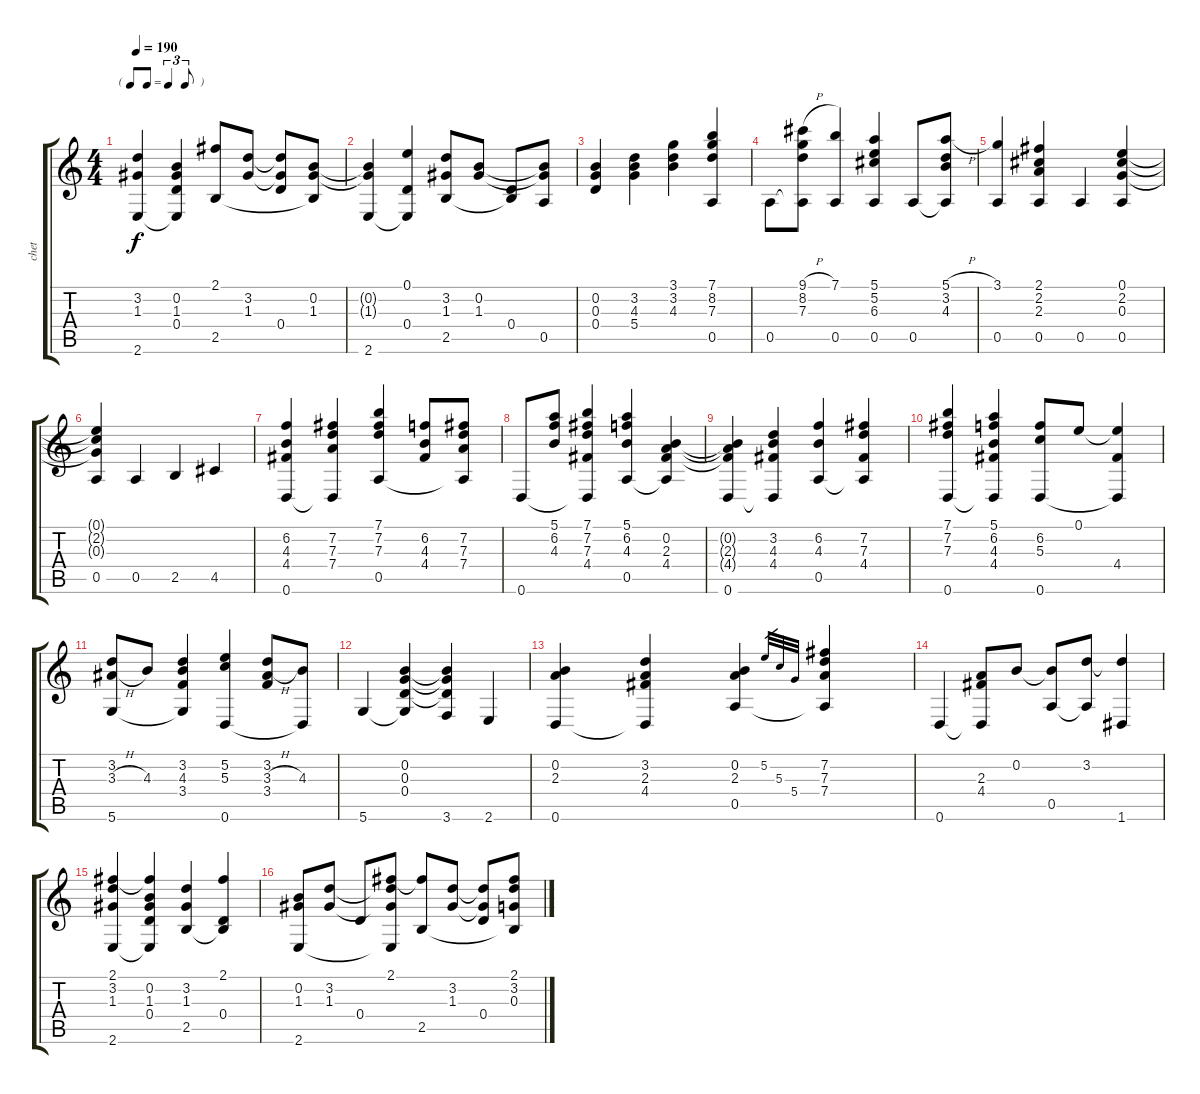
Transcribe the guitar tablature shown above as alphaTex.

\track ("chet" "chet") {instrument acousticguitarnylon}
\staff {score tabs}
\tuning (E4 B3 G3 D3 A2 D2) {hide}
\ts (4 4)
\tf triplet8th
\tempo 190
\clef g2
\ks c
(3.2 1.3 2.6).4{dy f} (0.2 1.3 0.4 2.6{t}).4 (2.1 2.5).8 (3.2 1.3).8 (3.2{t} 1.3{t} 0.4).8 (0.2 1.3 2.5{t}).8 |
(0.2{t} 1.3{t} 2.6).4 (0.1 0.4 2.6{t}).4 (3.2 1.3 2.5).8 (0.2 1.3).8 (0.4 2.5{t}).8 (0.2{t} 1.3{t} 0.5).8 |
(0.2 0.3 0.4).4 (3.2 4.3 5.4).4 (3.1 3.2 4.3).4 (7.1 8.2 7.3 0.5).4 |
0.5.8 (9.1{h} 8.2 7.3 0.5{t}).8 (7.1 0.5).4 (5.1 5.2 6.3 0.5).4 0.5.8 (5.1{h} 3.2 4.3 0.5{t}).8 |
(3.1 0.5).4 (2.1 2.2 2.3 0.5).4 0.5.4 (0.1 2.2 0.3 0.5).4 |
(0.1{t} 2.2{t} 0.3{t} 0.5).4 0.5.4 2.5.4 4.5.4 |
(6.2 4.3 4.4 0.6).4 (7.2 7.3 7.4 0.6{t}).4 (7.1 7.2 7.3 0.5).4 (6.2 4.3 4.4).8 (7.2 7.3 7.4 0.5{t}).8 |
0.6.8 (5.1 6.2 4.3).8 (7.1 7.2 7.3 4.4 0.6{t}).4 (5.1 6.2 4.3 0.5).4 (0.2 2.3 4.4 0.5{t}).4 |
(0.2{t} 2.3{t} 4.4{t} 0.6).4 (3.2 4.3 4.4 0.6{t}).4 (6.2 4.3 0.5).4 (7.2 7.3 4.4 0.5{t}).4 |
(7.1 7.2 7.3 0.6).4 (5.1 6.2 4.3 4.4 0.6{t}).4 (6.2 5.3 0.6).8 0.1.8 (0.1{t} 4.4 0.6{t}).4 |
(3.2 3.3{h} 5.6).8 4.3.8 (3.2 4.3 3.4 5.6{t}).4 (5.2 5.3 0.6).4 (3.2 3.3{h} 3.4).8 (4.3 0.6{t}).8 |
5.6.4 (0.2 0.3 0.4 5.6{t}).4 (0.2{t} 0.3{t} 0.4{t} 3.6).4 2.6.4 |
(0.2 2.3 0.6).4 (3.2 2.3 4.4 0.6{t}).4 (0.2 2.3 0.5).4 5.2.32{gr} 5.3.32{gr} 5.4.32{gr} (7.2 7.3 7.4 0.5{t}).4 |
0.6.4 (2.3 4.4 0.6{t}).8 0.2.8 (0.2{t} 0.5).8 (3.2 0.5{t}).8 (3.2{t} 1.6).4 |
(2.1 3.2 1.3 2.6).4 (2.1{t} 0.2 1.3 0.4 2.6{t}).4 (3.2 1.3 2.5).4 (2.1 0.4 2.5{t}).4 |
(0.2 1.3 2.6).8 (3.2 1.3).8 0.4.8 (2.1 3.2{t} 1.3{t} 2.6{t}).8 (2.1{t} 2.5).8 (3.2 1.3).8 (3.2{t} 1.3{t} 0.4).8 (2.1 3.2 0.3 2.5{t}).8
